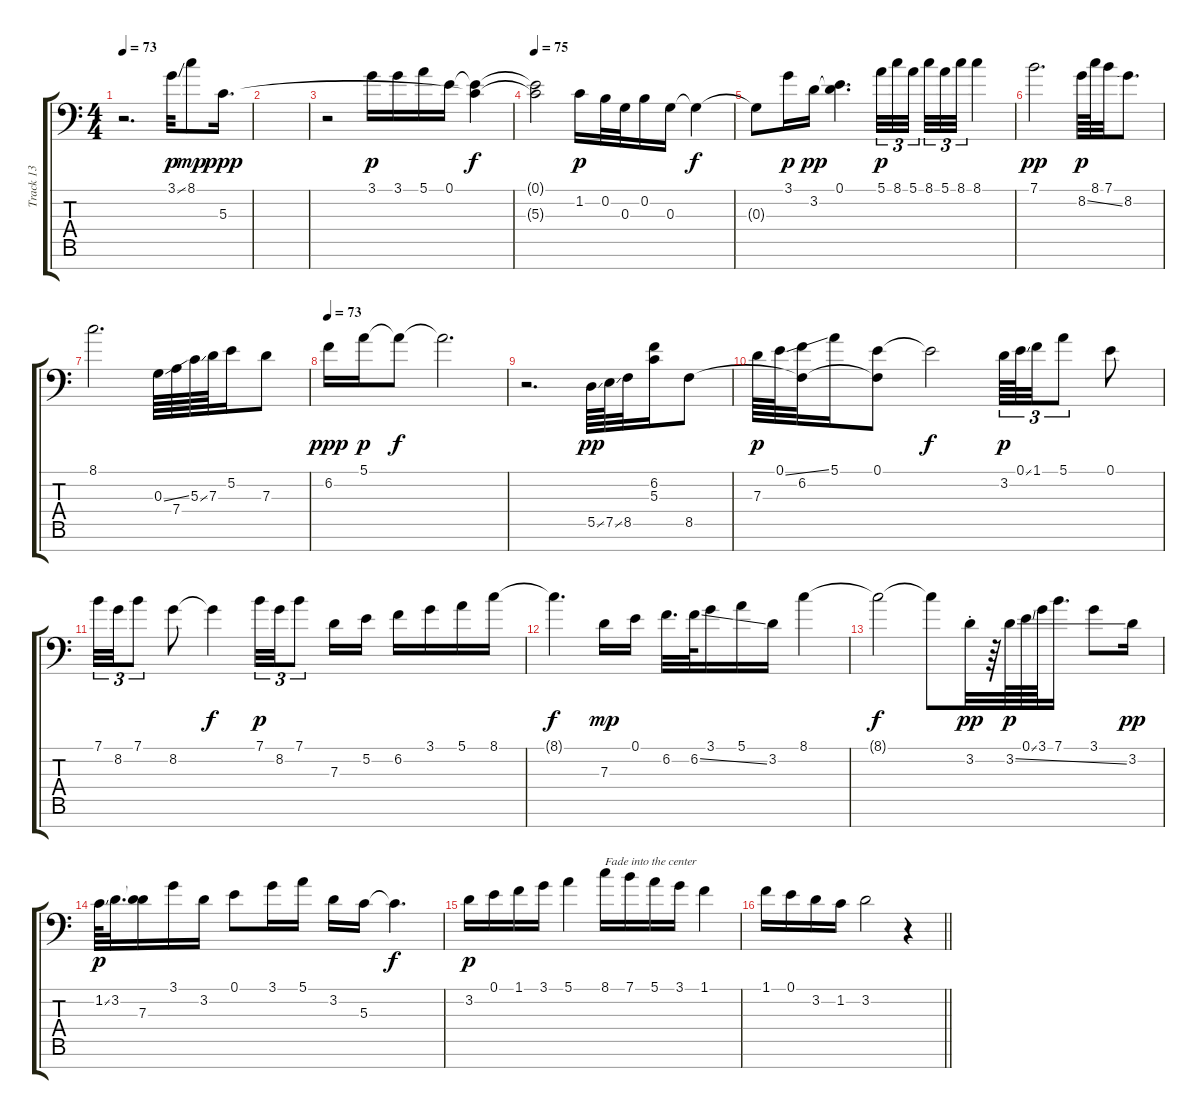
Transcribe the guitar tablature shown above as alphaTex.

\track ("Track 13" "Track 13") {instrument lead2sawtooth}
\staff {score tabs}
\tuning (E4 B3 G3 D3 A2 E2 C-1) {hide}
\ts (4 4)
\tempo 73
\clef f4
\ks c
r.2{d dy f} 3.1{ss}.32{dy p} 8.1.8{dy mp} 5.3.16{d dy ppp} |
|
r.2 3.1.16{dy p} 3.1.16 5.1.16 0.1.16 (0.1{t} 5.3{t}).4{dy f} |
\tempo 75
(0.1{t} 5.3{t}).2 1.2.16{dy p} 0.2.32 0.3.32 0.2.16 0.3.16 0.3{t}.4{dy f} |
0.3{t}.8 3.1.16{dy p} 3.2.16{dy pp} (0.1 3.2{t}).4{d} 5.1.32{tu (3 2) dy p} 8.1.32{tu (3 2)} 5.1.32{tu (3 2) beam splitsecondary} 8.1.32{tu (3 2)} 5.1.32{tu (3 2)} 8.1.32{tu (3 2)} 8.1.4 |
7.1.2{d dy pp} 8.2{ss}.64{dy p} 8.1.64 7.1.32 8.2.8{d} |
8.1.2{d} 0.3{ss}.64 7.4.64 5.3{ss}.64 7.3.64 5.2.16 7.3.8 |
\tempo 73
6.2.16{dy ppp} 5.1.16{dy p} 5.1{t}.8{dy f} 5.1{t}.2{d} |
r.2{d} 5.5{ss}.64{dy pp} 7.5{ss}.64 8.5.32 (6.2 5.3).16 8.5.8 |
7.3.64{dy p} 0.1{ss}.64 (6.2 8.5{t}).32 5.1.16 (0.1 8.5{t}).8 0.1{t}.2{dy f} 3.2.64{tu (3 2) dy p} 0.1{ss}.64{tu (3 2)} 1.1.32{tu (3 2)} 5.1.8{tu (3 2)} 0.1.8 |
7.1.32{tu (3 2)} 8.2.32{tu (3 2)} 7.1.8{tu (3 2)} 8.2.8 8.2{t}.4{dy f} 7.1.32{tu (3 2) dy p} 8.2.32{tu (3 2)} 7.1.8{tu (3 2)} 7.3.16 5.2.16 6.2.16 3.1.16 5.1.16 8.1.16 |
8.1{t}.4{d dy f} 7.3.16{dy mp} 0.1.16 6.2.32{d} 6.2{ss}.64 3.1.16 5.1.16 3.2.16 8.1.4 |
8.1{t}.2{dy f} 8.1{t}.8 3.2{st}.32{dy pp} r.64 3.2{ss}.64{dy p} 0.1{ss}.64 3.1.64 7.1.16{d} 3.1.8 3.2.16{dy pp} |
1.2{ss}.64{dy p} 3.2.32{d} (3.2{t} 7.3).16 3.1.16 3.2.16 0.1.8 3.1.16 5.1.16 3.2.16 5.3.16 5.3{t}.4{d dy f} |
3.2.16{dy p} 0.1.16 1.1.16 3.1.16 5.1.4 8.1.16{txt "Fade into the center" balance 8} 7.1.16 5.1.16 3.1.16 1.1.4 |
\barLineRight lightlight
1.1.16 0.1.16 3.2.16 1.2.16 3.2.2 r.4
